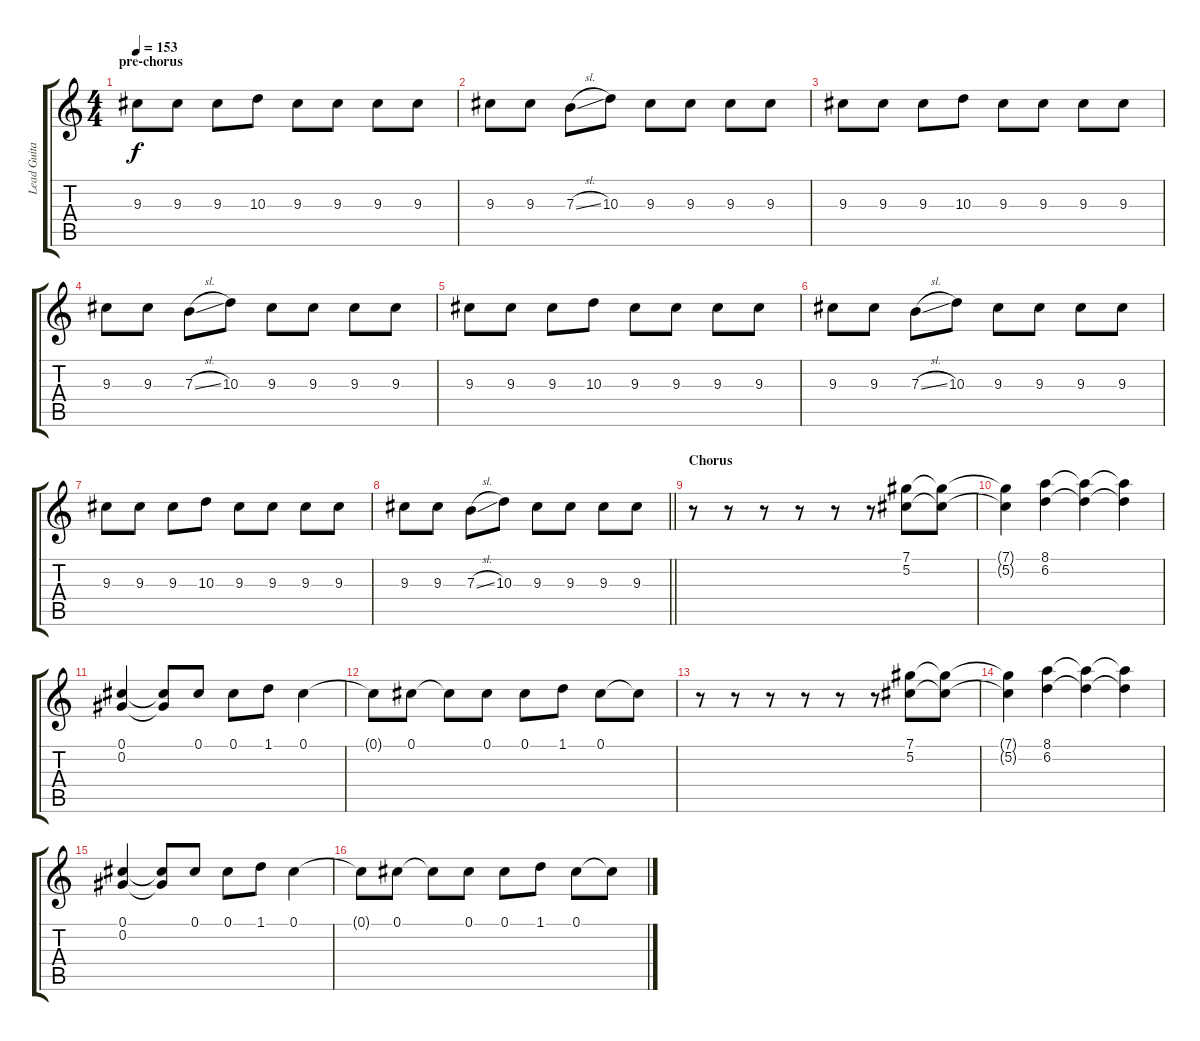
\track ("Lead Guitar" "Lead Guita") {instrument distortionguitar}
\staff {score tabs}
\tuning (Db4 Ab3 E3 B2 Gb2 B1) {hide}
\ts (4 4)
\section ("" "pre-chorus")
\tempo 153
\clef g2
\ks c
9.3.8{dy f volume 12} 9.3.8 9.3.8 10.3.8 9.3.8 9.3.8 9.3.8 9.3.8 |
9.3.8 9.3.8 7.3{sl}.8 10.3.8 9.3.8 9.3.8 9.3.8 9.3.8 |
9.3.8 9.3.8 9.3.8 10.3.8 9.3.8 9.3.8 9.3.8 9.3.8 |
9.3.8 9.3.8 7.3{sl}.8 10.3.8 9.3.8 9.3.8 9.3.8 9.3.8 |
9.3.8 9.3.8 9.3.8 10.3.8 9.3.8 9.3.8 9.3.8 9.3.8 |
9.3.8 9.3.8 7.3{sl}.8 10.3.8 9.3.8 9.3.8 9.3.8 9.3.8 |
9.3.8 9.3.8 9.3.8 10.3.8 9.3.8 9.3.8 9.3.8 9.3.8 |
\barLineRight lightlight
9.3.8 9.3.8 7.3{sl}.8 10.3.8 9.3.8 9.3.8 9.3.8 9.3.8 |
\section ("" "Chorus")
r.8{volume 9} r.8 r.8 r.8 r.8 r.8 (7.1 5.2).8 (7.1{t} 5.2{t}).8 |
(7.1{t} 5.2{t}).4 (8.1 6.2).4 (8.1{t} 6.2{t}).4 (8.1{t} 6.2{t}).4 |
(0.1 0.2).4 (0.1{t} 0.2{t}).8 0.1.8 0.1.8 1.1.8 0.1.4 |
0.1{t}.8 0.1.8 0.1{t}.8 0.1.8 0.1.8 1.1.8 0.1.8 0.1{t}.8 |
r.8 r.8 r.8 r.8 r.8 r.8 (7.1 5.2).8 (7.1{t} 5.2{t}).8 |
(7.1{t} 5.2{t}).4 (8.1 6.2).4 (8.1{t} 6.2{t}).4 (8.1{t} 6.2{t}).4 |
(0.1 0.2).4 (0.1{t} 0.2{t}).8 0.1.8 0.1.8 1.1.8 0.1.4 |
0.1{t}.8 0.1.8 0.1{t}.8 0.1.8 0.1.8 1.1.8 0.1.8 0.1{t}.8
